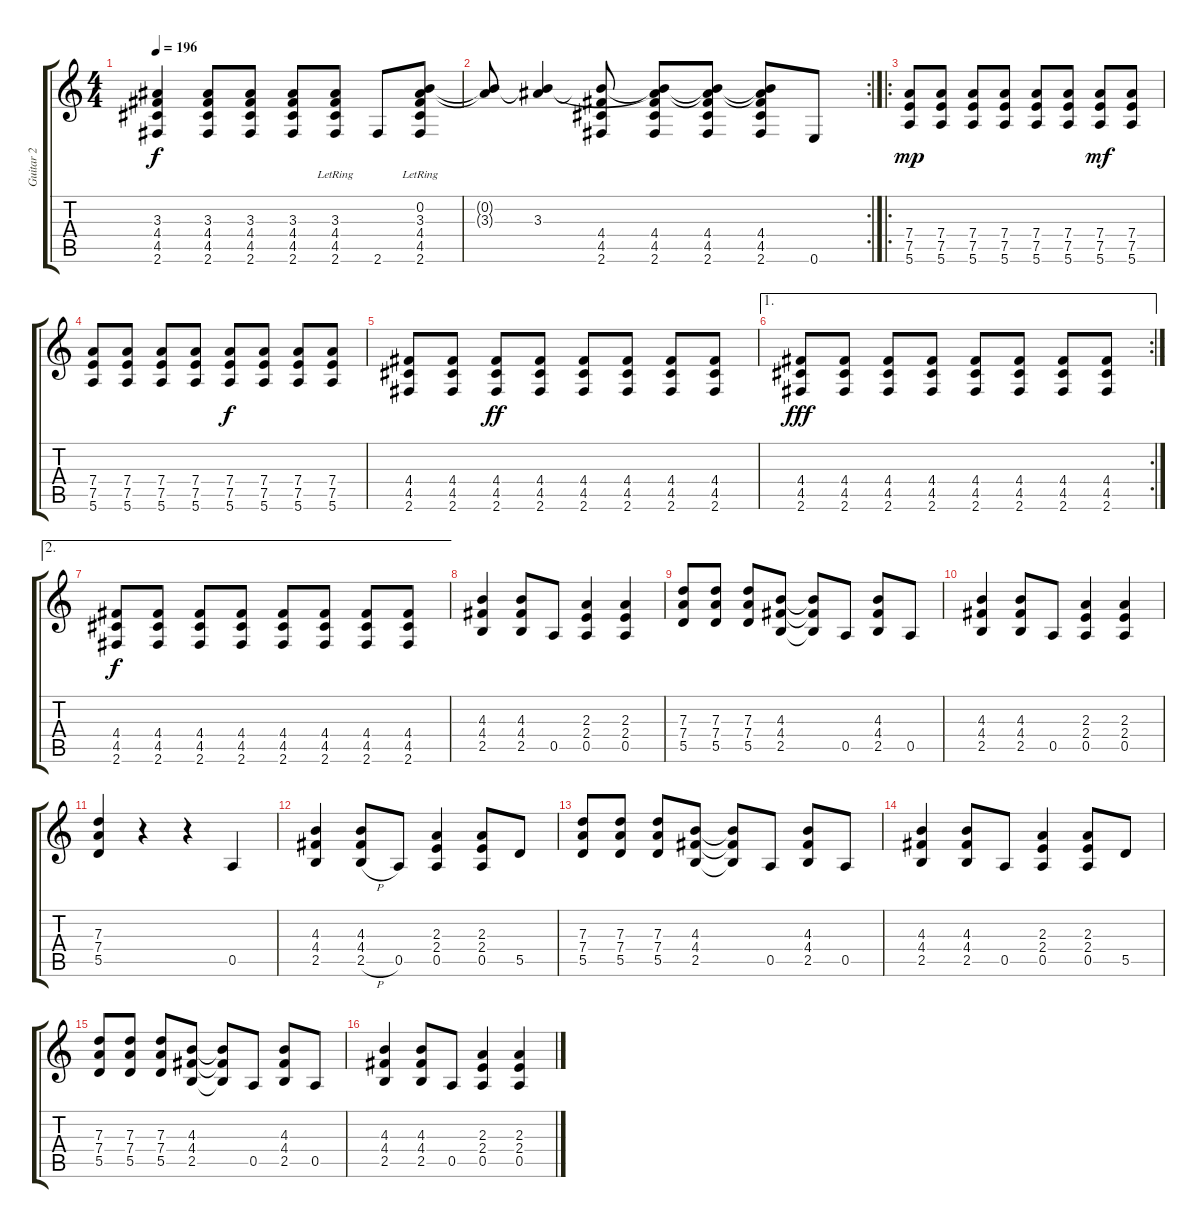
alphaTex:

\track ("Guitar 2" "Guitar 2") {instrument overdrivenguitar}
\staff {score tabs}
\tuning (E4 B3 G3 D3 A2 E2) {hide}
\ts (4 4)
\tempo 196
\clef g2
\ks c
(3.3 4.4 4.5 2.6).4{dy f} (3.3 4.4 4.5 2.6).8 (3.3 4.4 4.5 2.6).8 (3.3 4.4 4.5 2.6).8 (3.3{lr} 4.4{lr} 4.5{lr} 2.6).8 2.6.8 (0.2 3.3 4.4{lr} 4.5{lr} 2.6{lr}).8 |
\rc 2
(0.2{t} 3.3{t}).8 (0.2{t} 3.3).4 (0.2{t} 4.4 4.5 2.6).8 (0.2{t} 3.3{t} 4.4 4.5 2.6).8 (0.2{t} 3.3{t} 4.4 4.5 2.6).8 (0.2{t} 3.3{t} 4.4 4.5 2.6).8 0.6.8 |
\ro
(7.4 7.5 5.6).8{dy mp} (7.4 7.5 5.6).8 (7.4 7.5 5.6).8 (7.4 7.5 5.6).8 (7.4 7.5 5.6).8 (7.4 7.5 5.6).8 (7.4 7.5 5.6).8{dy mf} (7.4 7.5 5.6).8 |
(7.4 7.5 5.6).8 (7.4 7.5 5.6).8 (7.4 7.5 5.6).8 (7.4 7.5 5.6).8 (7.4 7.5 5.6).8{dy f} (7.4 7.5 5.6).8 (7.4 7.5 5.6).8 (7.4 7.5 5.6).8 |
(4.4 4.5 2.6).8 (4.4 4.5 2.6).8 (4.4 4.5 2.6).8{dy ff} (4.4 4.5 2.6).8 (4.4 4.5 2.6).8 (4.4 4.5 2.6).8 (4.4 4.5 2.6).8 (4.4 4.5 2.6).8 |
\ae 1
\rc 2
(4.4 4.5 2.6).8{dy fff} (4.4 4.5 2.6).8 (4.4 4.5 2.6).8 (4.4 4.5 2.6).8 (4.4 4.5 2.6).8 (4.4 4.5 2.6).8 (4.4 4.5 2.6).8 (4.4 4.5 2.6).8 |
\ae 2
(4.4 4.5 2.6).8{dy f} (4.4 4.5 2.6).8 (4.4 4.5 2.6).8 (4.4 4.5 2.6).8 (4.4 4.5 2.6).8 (4.4 4.5 2.6).8 (4.4 4.5 2.6).8 (4.4 4.5 2.6).8 |
(4.3 4.4 2.5).4 (4.3 4.4 2.5).8 0.5.8 (2.3 2.4 0.5).4 (2.3 2.4 0.5).4 |
(7.3 7.4 5.5).8 (7.3 7.4 5.5).8 (7.3 7.4 5.5).8 (4.3 4.4 2.5).8 (4.3{t} 4.4{t} 2.5{t}).8 0.5.8 (4.3 4.4 2.5).8 0.5.8 |
(4.3 4.4 2.5).4 (4.3 4.4 2.5).8 0.5.8 (2.3 2.4 0.5).4 (2.3 2.4 0.5).4 |
(7.3 7.4 5.5).4 r.4 r.4 0.5.4 |
(4.3 4.4 2.5).4 (4.3 4.4 2.5{h}).8 0.5.8 (2.3 2.4 0.5).4 (2.3 2.4 0.5).8 5.5.8 |
(7.3 7.4 5.5).8 (7.3 7.4 5.5).8 (7.3 7.4 5.5).8 (4.3 4.4 2.5).8 (4.3{t} 4.4{t} 2.5{t}).8 0.5.8 (4.3 4.4 2.5).8 0.5.8 |
(4.3 4.4 2.5).4 (4.3 4.4 2.5).8 0.5.8 (2.3 2.4 0.5).4 (2.3 2.4 0.5).8 5.5.8 |
(7.3 7.4 5.5).8 (7.3 7.4 5.5).8 (7.3 7.4 5.5).8 (4.3 4.4 2.5).8 (4.3{t} 4.4{t} 2.5{t}).8 0.5.8 (4.3 4.4 2.5).8 0.5.8 |
(4.3 4.4 2.5).4 (4.3 4.4 2.5).8 0.5.8 (2.3 2.4 0.5).4 (2.3 2.4 0.5).4
